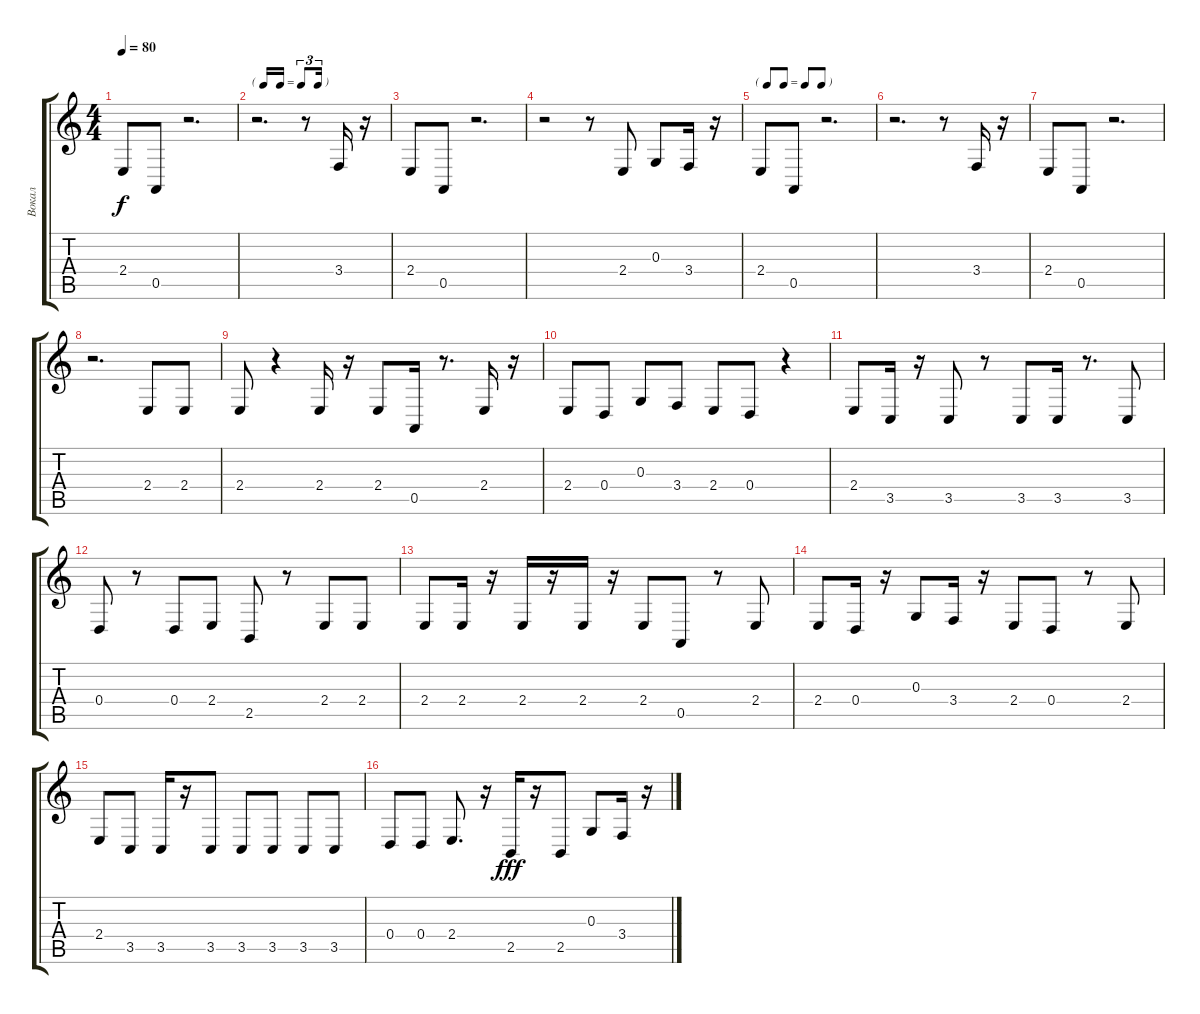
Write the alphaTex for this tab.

\track ("Вокал" "Вокал") {instrument tenorsax}
\staff {score tabs}
\tuning (E4 B3 G3 D3 A2 E2) {hide}
\ts (4 4)
\tempo 80
\clef g2
\ks c
2.4.8{dy f} 0.5.8 r.2{d} |
\tf triplet16th
r.2{d} r.8 3.4.16 r.16 |
2.4.8 0.5.8 r.2{d} |
r.2 r.8 2.4.8 0.3.8 3.4.16 r.16 |
\tf none
2.4.8 0.5.8 r.2{d} |
r.2{d} r.8 3.4.16 r.16 |
2.4.8 0.5.8 r.2{d} |
r.2{d} 2.4.8 2.4.8 |
2.4.8 r.4 2.4.16 r.16 2.4.8 0.5.16 r.8{d} 2.4.16 r.16 |
2.4.8 0.4.8 0.3.8 3.4.8 2.4.8 0.4.8 r.4 |
2.4.8 3.5.16 r.16 3.5.8 r.8 3.5.8 3.5.16 r.8{d} 3.5.8 |
0.4.8 r.8 0.4.8 2.4.8 2.5.8 r.8 2.4.8 2.4.8 |
2.4.8 2.4.16 r.16 2.4.16 r.16 2.4.16 r.16 2.4.8 0.5.8 r.8 2.4.8 |
2.4.8 0.4.16 r.16 0.3.8 3.4.16 r.16 2.4.8 0.4.8 r.8 2.4.8 |
2.4.8 3.5.8 3.5.16 r.16 3.5.8 3.5.8 3.5.8 3.5.8 3.5.8 |
0.4.8 0.4.8 2.4.8{d} r.16 2.5.16{dy fff} r.16 2.5.8 0.3.8 3.4.16 r.16
